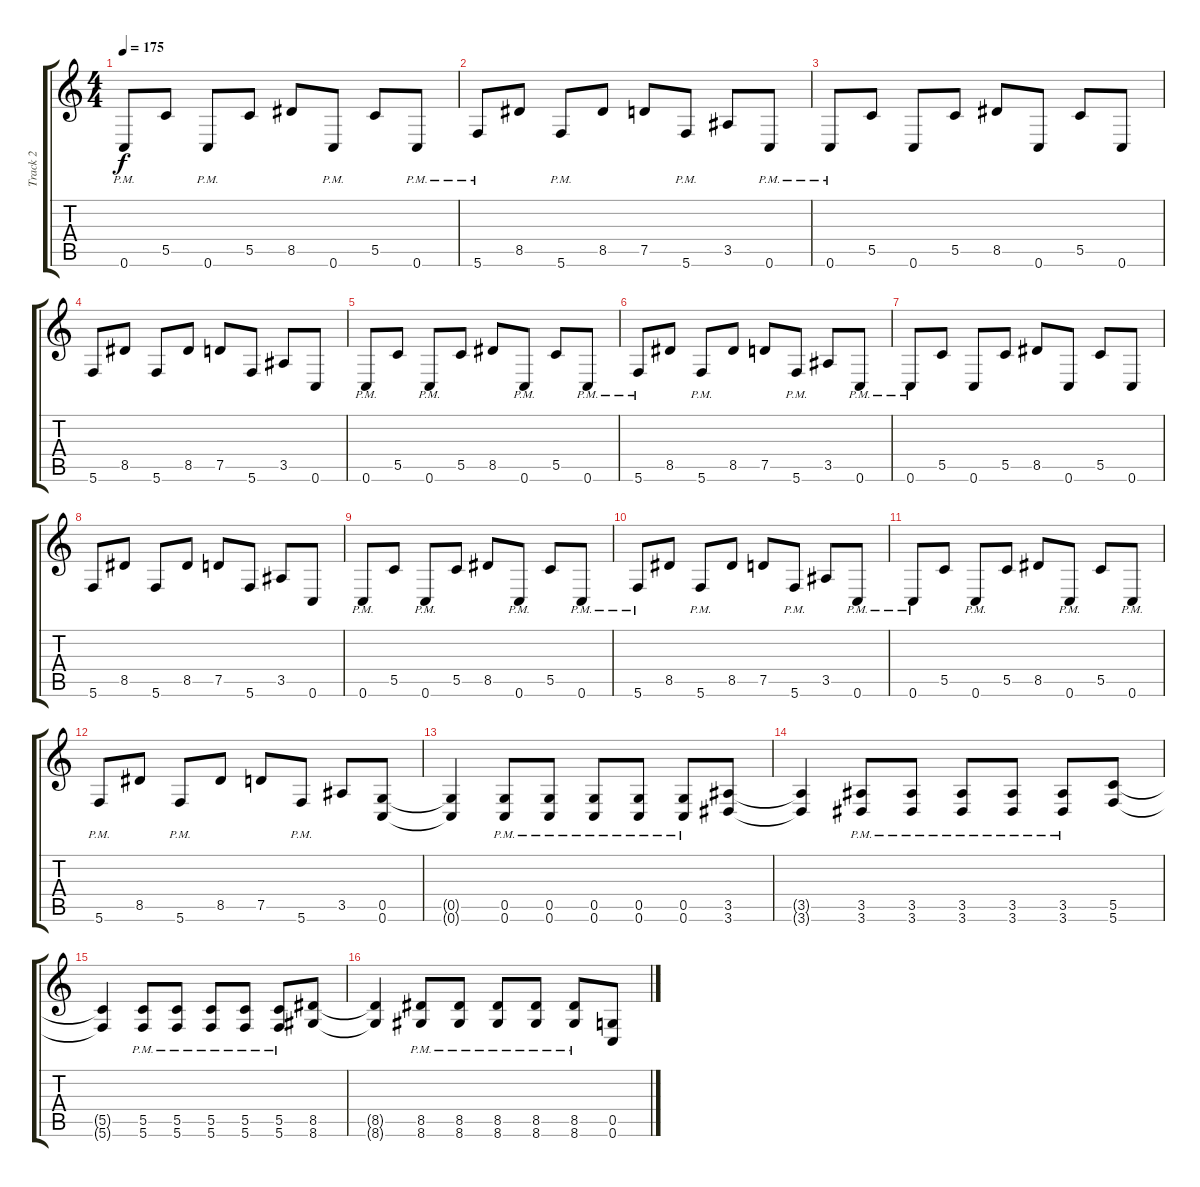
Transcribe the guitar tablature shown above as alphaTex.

\track ("Track 2" "Track 2") {instrument distortionguitar}
\staff {score tabs}
\tuning (D4 A3 F3 C3 G2 C2) {hide}
\ts (4 4)
\tempo 175
\clef g2
\ks c
0.6{pm}.8{dy f} 5.5.8 0.6{pm}.8 5.5.8 8.5.8 0.6{pm}.8 5.5.8 0.6{pm}.8 |
5.6{pm}.8 8.5.8 5.6{pm}.8 8.5.8 7.5.8 5.6{pm}.8 3.5.8 0.6{pm}.8 |
0.6{pm}.8 5.5.8 0.6.8 5.5.8 8.5.8 0.6.8 5.5.8 0.6.8 |
5.6.8 8.5.8 5.6.8 8.5.8 7.5.8 5.6.8 3.5.8 0.6.8 |
0.6{pm}.8 5.5.8 0.6{pm}.8 5.5.8 8.5.8 0.6{pm}.8 5.5.8 0.6{pm}.8 |
5.6{pm}.8 8.5.8 5.6{pm}.8 8.5.8 7.5.8 5.6{pm}.8 3.5.8 0.6{pm}.8 |
0.6{pm}.8 5.5.8 0.6.8 5.5.8 8.5.8 0.6.8 5.5.8 0.6.8 |
5.6.8 8.5.8 5.6.8 8.5.8 7.5.8 5.6.8 3.5.8 0.6.8 |
0.6{pm}.8 5.5.8 0.6{pm}.8 5.5.8 8.5.8 0.6{pm}.8 5.5.8 0.6{pm}.8 |
5.6{pm}.8 8.5.8 5.6{pm}.8 8.5.8 7.5.8 5.6{pm}.8 3.5.8 0.6{pm}.8 |
0.6{pm}.8 5.5.8 0.6{pm}.8 5.5.8 8.5.8 0.6{pm}.8 5.5.8 0.6{pm}.8 |
5.6{pm}.8 8.5.8 5.6{pm}.8 8.5.8 7.5.8 5.6{pm}.8 3.5.8 (0.5 0.6).8 |
(0.5{t} 0.6{t}).4 (0.5{pm} 0.6{pm}).8 (0.5{pm} 0.6{pm}).8 (0.5{pm} 0.6{pm}).8 (0.5{pm} 0.6{pm}).8 (0.5{pm} 0.6{pm}).8 (3.5 3.6).8 |
(3.5{t} 3.6{t}).4 (3.5{pm} 3.6{pm}).8 (3.5{pm} 3.6{pm}).8 (3.5{pm} 3.6{pm}).8 (3.5{pm} 3.6{pm}).8 (3.5{pm} 3.6{pm}).8 (5.5 5.6).8 |
(5.5{t} 5.6{t}).4 (5.5{pm} 5.6{pm}).8 (5.5{pm} 5.6{pm}).8 (5.5{pm} 5.6{pm}).8 (5.5{pm} 5.6{pm}).8 (5.5{pm} 5.6{pm}).8 (8.5 8.6).8 |
(8.5{t} 8.6{t}).4 (8.5{pm} 8.6{pm}).8 (8.5{pm} 8.6{pm}).8 (8.5{pm} 8.6{pm}).8 (8.5{pm} 8.6{pm}).8 (8.5{pm} 8.6{pm}).8 (0.5 0.6).8
